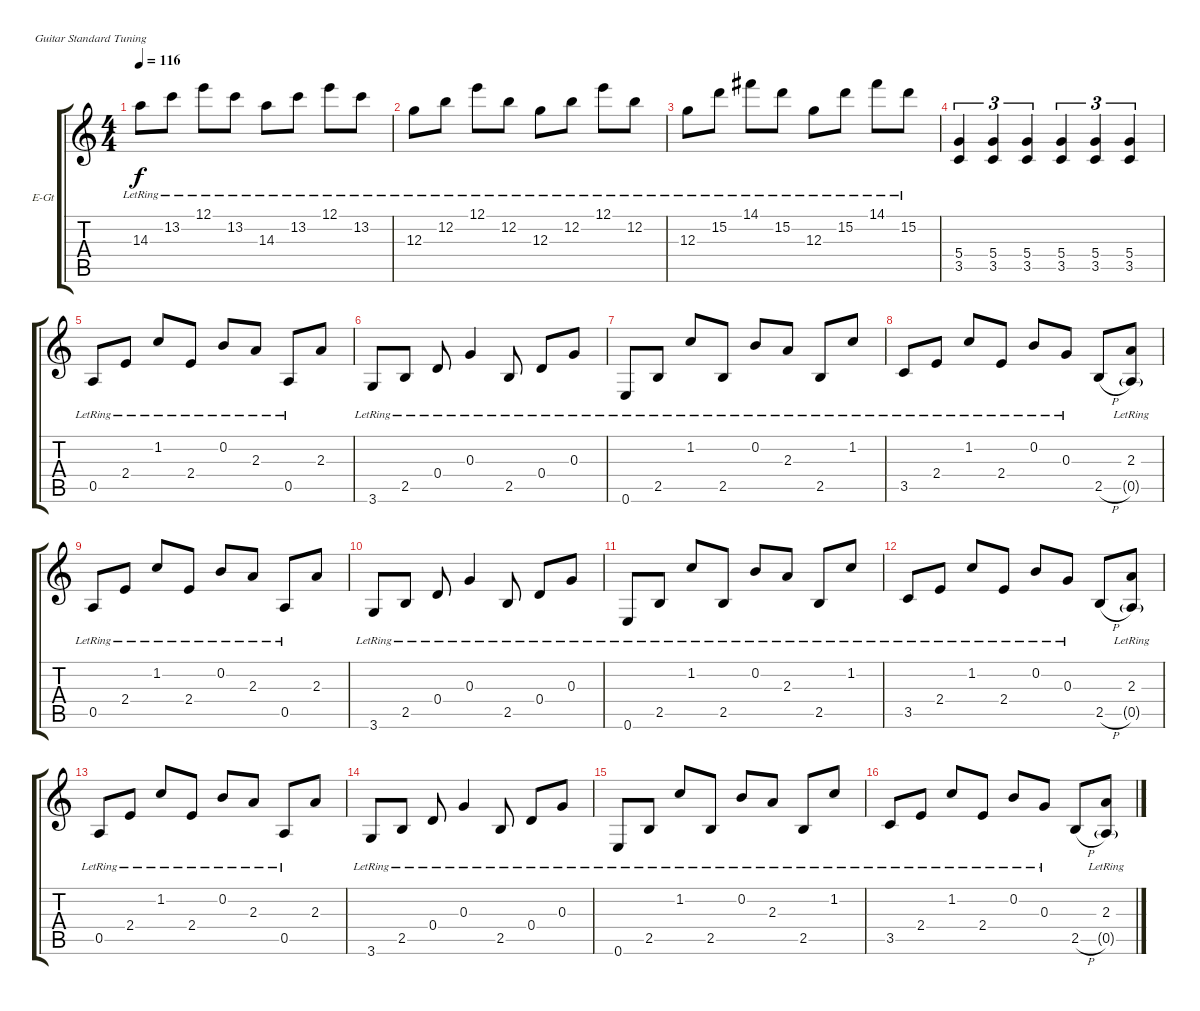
\bracketExtendMode groupsimilarinstruments
\firstSystemTrackNameOrientation horizontal
\otherSystemsTrackNameOrientation horizontal
\track ("Clean" "E-Gt") {instrument electricguitarclean}
\staff {score tabs}
\tuning (E4 B3 G3 D3 A2 E2)
\ts (4 4)
\tempo 116
\clef g2
\ks c
14.3{lr}.8{dy f} 13.2{lr}.8 12.1{lr}.8 13.2{lr}.8 14.3{lr}.8 13.2{lr}.8 12.1{lr}.8 13.2{lr}.8 |
12.3{lr}.8 12.2{lr}.8 12.1{lr}.8 12.2{lr}.8 12.3{lr}.8 12.2{lr}.8 12.1{lr}.8 12.2{lr}.8 |
12.3{lr}.8 15.2{lr}.8 14.1{lr}.8 15.2{lr}.8 12.3{lr}.8 15.2{lr}.8 14.1{lr}.8 15.2{lr}.8 |
(5.4 3.5).4{tu (3 2)} (5.4 3.5).4{tu (3 2)} (5.4 3.5).4{tu (3 2)} (5.4 3.5).4{tu (3 2)} (5.4 3.5).4{tu (3 2)} (5.4 3.5).4{tu (3 2)} |
0.5{lr}.8 2.4{lr}.8 1.2{lr}.8 2.4{lr}.8 0.2{lr}.8 2.3{lr}.8 0.5{lr}.8 2.3.8 |
3.6{lr}.8 2.5{lr}.8 0.4{lr}.8 0.3{lr}.4 2.5{lr}.8 0.4{lr}.8 0.3{lr}.8 |
0.6{lr}.8 2.5{lr}.8 1.2{lr}.8 2.5{lr}.8 0.2{lr}.8 2.3{lr}.8 2.5{lr}.8 1.2{lr}.8 |
3.5{lr}.8 2.4{lr}.8 1.2{lr}.8 2.4{lr}.8 0.2{lr}.8 0.3{lr}.8 2.5{h}.8 (2.3{lr} 0.5{g}).8 |
0.5{lr}.8 2.4{lr}.8 1.2{lr}.8 2.4{lr}.8 0.2{lr}.8 2.3{lr}.8 0.5{lr}.8 2.3.8 |
3.6{lr}.8 2.5{lr}.8 0.4{lr}.8 0.3{lr}.4 2.5{lr}.8 0.4{lr}.8 0.3{lr}.8 |
0.6{lr}.8 2.5{lr}.8 1.2{lr}.8 2.5{lr}.8 0.2{lr}.8 2.3{lr}.8 2.5{lr}.8 1.2{lr}.8 |
3.5{lr}.8 2.4{lr}.8 1.2{lr}.8 2.4{lr}.8 0.2{lr}.8 0.3{lr}.8 2.5{h}.8 (2.3{lr} 0.5{g}).8 |
0.5{lr}.8 2.4{lr}.8 1.2{lr}.8 2.4{lr}.8 0.2{lr}.8 2.3{lr}.8 0.5{lr}.8 2.3.8 |
3.6{lr}.8 2.5{lr}.8 0.4{lr}.8 0.3{lr}.4 2.5{lr}.8 0.4{lr}.8 0.3{lr}.8 |
0.6{lr}.8 2.5{lr}.8 1.2{lr}.8 2.5{lr}.8 0.2{lr}.8 2.3{lr}.8 2.5{lr}.8 1.2{lr}.8 |
3.5{lr}.8 2.4{lr}.8 1.2{lr}.8 2.4{lr}.8 0.2{lr}.8 0.3{lr}.8 2.5{h}.8 (2.3{lr} 0.5{g}).8
